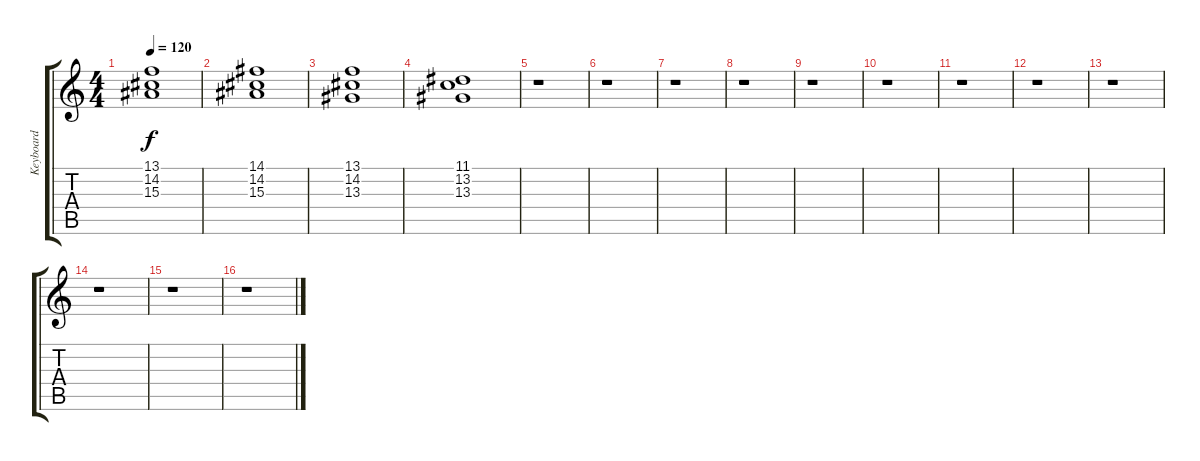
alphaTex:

\track ("Keyboard" "Keyboard") {instrument rockorgan}
\staff {score tabs}
\tuning (E4 B3 G3 D3 A2 E2) {hide}
\ts (4 4)
\tempo 120
\clef g2
\ks c
(13.1 14.2 15.3).1{dy f} |
(14.1 14.2 15.3).1 |
(13.1 14.2 13.3).1 |
(11.1 13.2 13.3).1 |
r.1 |
r.1 |
r.1 |
r.1 |
r.1 |
r.1 |
r.1 |
r.1 |
r.1 |
r.1 |
r.1 |
r.1
